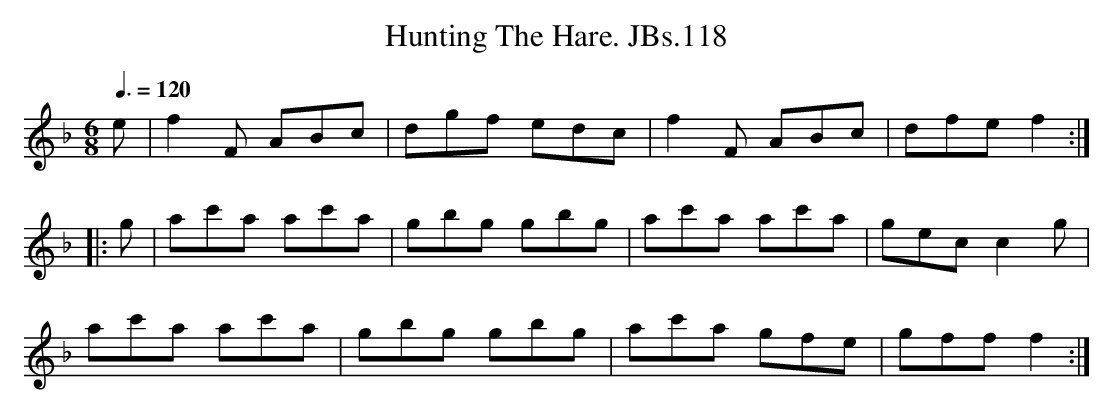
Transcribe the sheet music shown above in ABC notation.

X:1
T:Hunting The Hare. JBs.118
L:1/8
M:6/8
Q:3/8=120
K:F
e|f2F ABc|dgf edc|f2F ABc|dfe f2:|!
|:g|ac'a ac'a|gbg gbg|ac'a ac'a|gecc2g|!
ac'a ac'a|gbg gbg |ac'a gfe|gff f2:|
